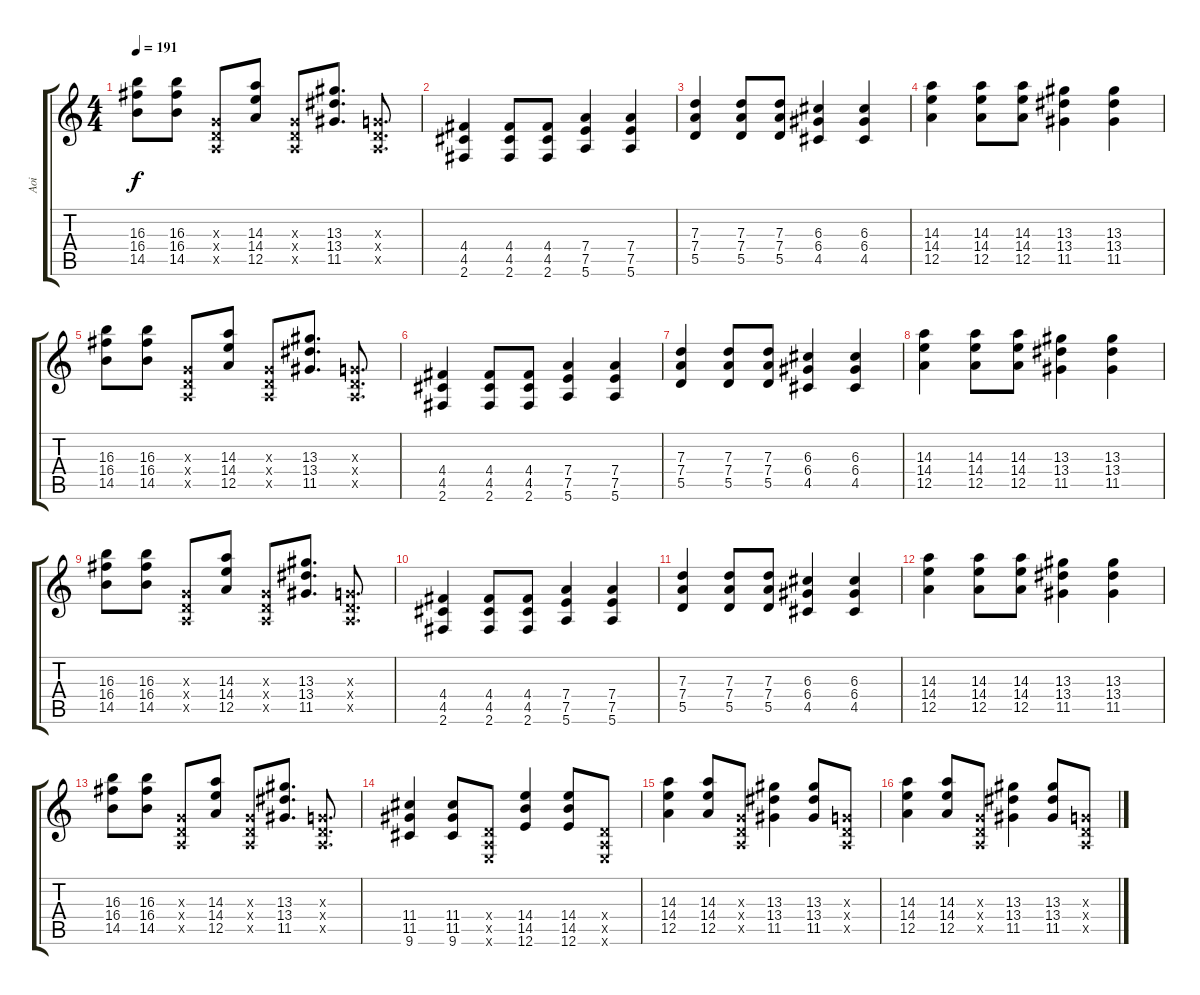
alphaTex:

\track ("Aoi" "Aoi") {instrument distortionguitar}
\staff {score tabs}
\tuning (E4 B3 G3 D3 A2 E2) {hide}
\ts (4 4)
\tempo 191
\clef g2
\ks c
(16.3 16.4 14.5).8{dy f} (16.3 16.4 14.5).8 (0.3{x} 0.4{x} 0.5{x}).8 (14.3 14.4 12.5).8 (0.3{x} 0.4{x} 0.5{x}).8 (13.3 13.4 11.5).8{d} (0.3{x} 0.4{x} 0.5{x}).8{d} |
(4.4 4.5 2.6).4 (4.4 4.5 2.6).8 (4.4 4.5 2.6).8 (7.4 7.5 5.6).4 (7.4 7.5 5.6).4 |
(7.3 7.4 5.5).4 (7.3 7.4 5.5).8 (7.3 7.4 5.5).8 (6.3 6.4 4.5).4 (6.3 6.4 4.5).4 |
(14.3 14.4 12.5).4 (14.3 14.4 12.5).8 (14.3 14.4 12.5).8 (13.3 13.4 11.5).4 (13.3 13.4 11.5).4 |
(16.3 16.4 14.5).8 (16.3 16.4 14.5).8 (0.3{x} 0.4{x} 0.5{x}).8 (14.3 14.4 12.5).8 (0.3{x} 0.4{x} 0.5{x}).8 (13.3 13.4 11.5).8{d} (0.3{x} 0.4{x} 0.5{x}).8{d} |
(4.4 4.5 2.6).4 (4.4 4.5 2.6).8 (4.4 4.5 2.6).8 (7.4 7.5 5.6).4 (7.4 7.5 5.6).4 |
(7.3 7.4 5.5).4 (7.3 7.4 5.5).8 (7.3 7.4 5.5).8 (6.3 6.4 4.5).4 (6.3 6.4 4.5).4 |
(14.3 14.4 12.5).4 (14.3 14.4 12.5).8 (14.3 14.4 12.5).8 (13.3 13.4 11.5).4 (13.3 13.4 11.5).4 |
(16.3 16.4 14.5).8 (16.3 16.4 14.5).8 (0.3{x} 0.4{x} 0.5{x}).8 (14.3 14.4 12.5).8 (0.3{x} 0.4{x} 0.5{x}).8 (13.3 13.4 11.5).8{d} (0.3{x} 0.4{x} 0.5{x}).8{d} |
(4.4 4.5 2.6).4 (4.4 4.5 2.6).8 (4.4 4.5 2.6).8 (7.4 7.5 5.6).4 (7.4 7.5 5.6).4 |
(7.3 7.4 5.5).4 (7.3 7.4 5.5).8 (7.3 7.4 5.5).8 (6.3 6.4 4.5).4 (6.3 6.4 4.5).4 |
(14.3 14.4 12.5).4 (14.3 14.4 12.5).8 (14.3 14.4 12.5).8 (13.3 13.4 11.5).4 (13.3 13.4 11.5).4 |
(16.3 16.4 14.5).8 (16.3 16.4 14.5).8 (0.3{x} 0.4{x} 0.5{x}).8 (14.3 14.4 12.5).8 (0.3{x} 0.4{x} 0.5{x}).8 (13.3 13.4 11.5).8{d} (0.3{x} 0.4{x} 0.5{x}).8{d} |
(11.4 11.5 9.6).4 (11.4 11.5 9.6).8 (0.4{x} 0.5{x} 0.6{x}).8 (14.4 14.5 12.6).4 (14.4 14.5 12.6).8 (0.4{x} 0.5{x} 0.6{x}).8 |
(14.3 14.4 12.5).4 (14.3 14.4 12.5).8 (0.3{x} 0.4{x} 0.5{x}).8 (13.3 13.4 11.5).4 (13.3 13.4 11.5).8 (0.3{x} 0.4{x} 0.5{x}).8 |
(14.3 14.4 12.5).4 (14.3 14.4 12.5).8 (0.3{x} 0.4{x} 0.5{x}).8 (13.3 13.4 11.5).4 (13.3 13.4 11.5).8 (0.3{x} 0.4{x} 0.5{x}).8
